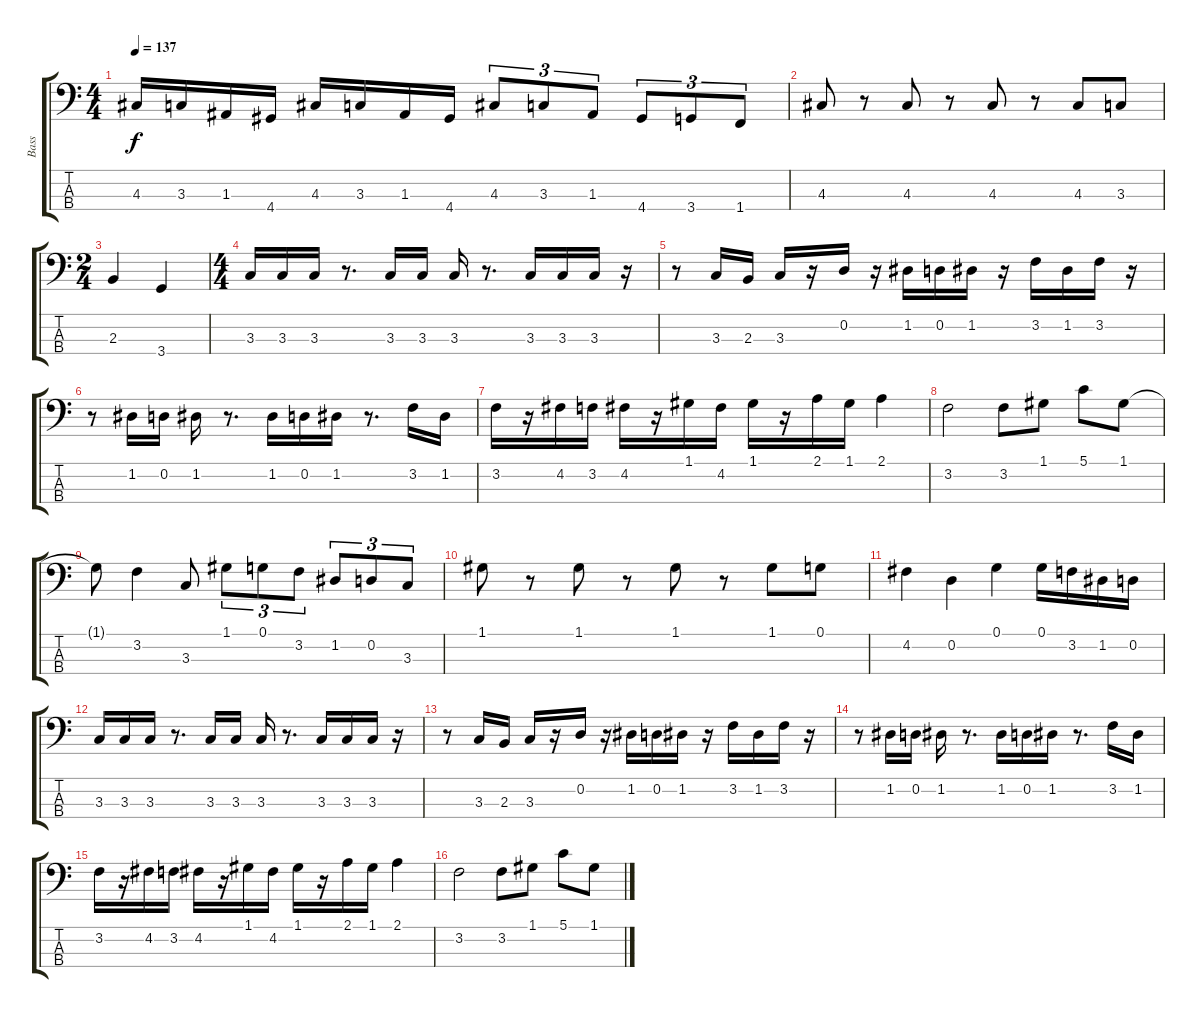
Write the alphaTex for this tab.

\track ("Bass" "Bass") {instrument electricbassfinger}
\staff {score tabs}
\tuning (G2 D2 A1 E1) {hide}
\ts (4 4)
\tempo 137
\clef f4
\ks c
4.3.16{dy f} 3.3.16 1.3.16 4.4.16 4.3.16 3.3.16 1.3.16 4.4.16 4.3.8{tu (3 2)} 3.3.8{tu (3 2)} 1.3.8{tu (3 2)} 4.4.8{tu (3 2)} 3.4.8{tu (3 2)} 1.4.8{tu (3 2)} |
4.3.8 r.8 4.3.8 r.8 4.3.8 r.8 4.3.8 3.3.8 |
\ts (2 4)
2.3.4 3.4.4 |
\ts (4 4)
3.3.16 3.3.16 3.3.16 r.8{d} 3.3.16 3.3.16 3.3.16 r.8{d} 3.3.16 3.3.16 3.3.16 r.16 |
r.8 3.3.16 2.3.16 3.3.16 r.16 0.2.16 r.16 1.2.16 0.2.16 1.2.16 r.16 3.2.16 1.2.16 3.2.16 r.16 |
r.8 1.2.16 0.2.16 1.2.16 r.8{d} 1.2.16 0.2.16 1.2.16 r.8{d} 3.2.16 1.2.16 |
3.2.16 r.16 4.2.16 3.2.16 4.2.16 r.16 1.1.16 4.2.16 1.1.16 r.16 2.1.16 1.1.16 2.1.4 |
3.2.2 3.2.8 1.1.8 5.1.8 1.1.8 |
1.1{t}.8 3.2.4 3.3.8 1.1.8{tu (3 2)} 0.1.8{tu (3 2)} 3.2.8{tu (3 2)} 1.2.8{tu (3 2)} 0.2.8{tu (3 2)} 3.3.8{tu (3 2)} |
1.1.8 r.8 1.1.8 r.8 1.1.8 r.8 1.1.8 0.1.8 |
4.2.4 0.2.4 0.1.4 0.1.16 3.2.16 1.2.16 0.2.16 |
3.3.16 3.3.16 3.3.16 r.8{d} 3.3.16 3.3.16 3.3.16 r.8{d} 3.3.16 3.3.16 3.3.16 r.16 |
r.8 3.3.16 2.3.16 3.3.16 r.16 0.2.16 r.16 1.2.16 0.2.16 1.2.16 r.16 3.2.16 1.2.16 3.2.16 r.16 |
r.8 1.2.16 0.2.16 1.2.16 r.8{d} 1.2.16 0.2.16 1.2.16 r.8{d} 3.2.16 1.2.16 |
3.2.16 r.16 4.2.16 3.2.16 4.2.16 r.16 1.1.16 4.2.16 1.1.16 r.16 2.1.16 1.1.16 2.1.4 |
3.2.2 3.2.8 1.1.8 5.1.8 1.1.8
